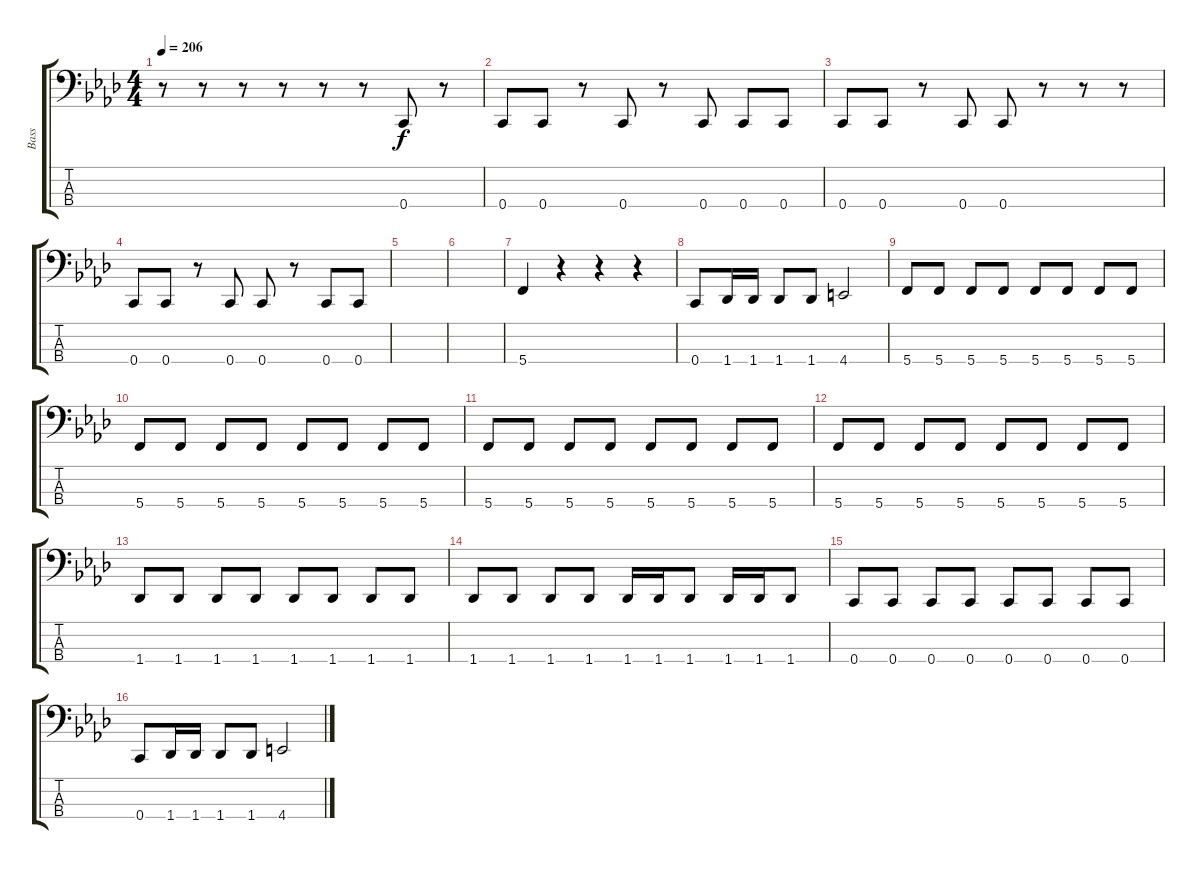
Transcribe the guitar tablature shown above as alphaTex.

\track ("Bass" "Bass") {instrument electricbassfinger}
\staff {score tabs}
\tuning (F2 C2 G1 C1) {hide}
\ts (4 4)
\tempo 206
\clef f4
\ks fminor
r.8{dy f} r.8 r.8 r.8 r.8 r.8 0.4.8 r.8 |
0.4.8 0.4.8 r.8 0.4.8 r.8 0.4.8 0.4.8 0.4.8 |
0.4.8 0.4.8 r.8 0.4.8 0.4.8 r.8 r.8 r.8 |
0.4.8 0.4.8 r.8 0.4.8 0.4.8 r.8 0.4.8 0.4.8 |
|
|
5.4.4 r.4 r.4 r.4 |
0.4.8 1.4.16 1.4.16 1.4.8 1.4.8 4.4.2 |
5.4.8 5.4.8 5.4.8 5.4.8 5.4.8 5.4.8 5.4.8 5.4.8 |
5.4.8 5.4.8 5.4.8 5.4.8 5.4.8 5.4.8 5.4.8 5.4.8 |
5.4.8 5.4.8 5.4.8 5.4.8 5.4.8 5.4.8 5.4.8 5.4.8 |
5.4.8 5.4.8 5.4.8 5.4.8 5.4.8 5.4.8 5.4.8 5.4.8 |
1.4.8 1.4.8 1.4.8 1.4.8 1.4.8 1.4.8 1.4.8 1.4.8 |
1.4.8 1.4.8 1.4.8 1.4.8 1.4.16 1.4.16 1.4.8 1.4.16 1.4.16 1.4.8 |
0.4.8 0.4.8 0.4.8 0.4.8 0.4.8 0.4.8 0.4.8 0.4.8 |
0.4.8 1.4.16 1.4.16 1.4.8 1.4.8 4.4.2
